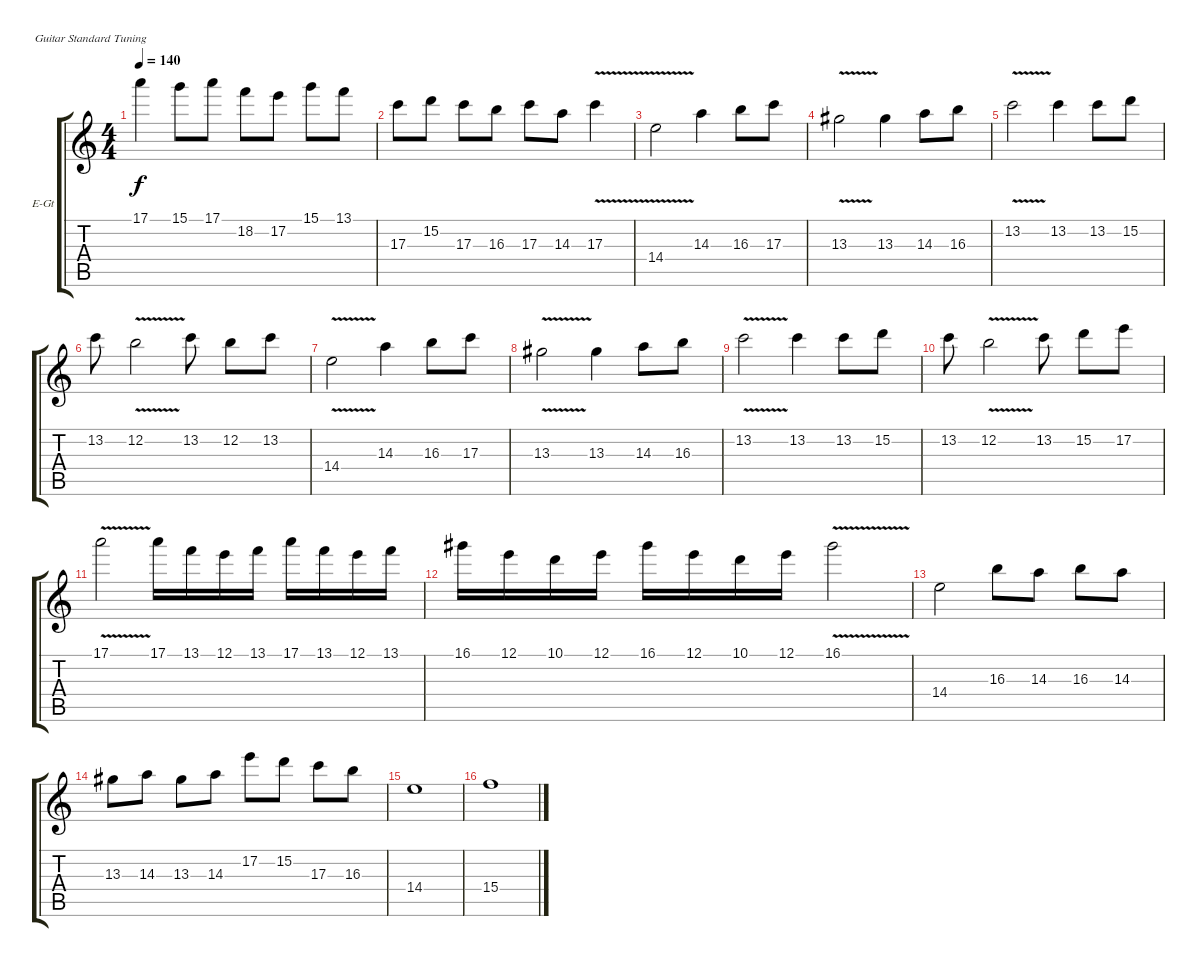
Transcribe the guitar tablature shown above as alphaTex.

\defaultSystemsLayout 4
\bracketExtendMode groupsimilarinstruments
\firstSystemTrackNameOrientation horizontal
\otherSystemsTrackNameOrientation horizontal
\track ("Electric Guitar" "E-Gt") {instrument distortionguitar}
\staff {score tabs}
\tuning (E4 B3 G3 D3 A2 E2)
\ts (4 4)
\tempo 140
\clef g2
\ks c
17.1.4{dy f} 15.1.8 17.1.8 18.2.8 17.2.8 15.1.8 13.1.8 |
17.3.8 15.2.8 17.3.8 16.3.8 17.3.8 14.3.8 17.3{v}.4 |
14.4{v}.2 14.3.4 16.3.8 17.3.8 |
13.3{v}.2 13.3.4 14.3.8 16.3.8 |
13.2{v}.2 13.2.4 13.2.8 15.2.8 |
13.2.8 12.2{v}.2 13.2.8 12.2.8 13.2.8 |
14.4{v}.2 14.3.4 16.3.8 17.3.8 |
13.3{v}.2 13.3.4 14.3.8 16.3.8 |
13.2{v}.2 13.2.4 13.2.8 15.2.8 |
13.2.8 12.2{v}.2 13.2.8 15.2.8 17.2.8 |
17.1{v}.2 17.1.16 13.1.16 12.1.16 13.1.16 17.1.16 13.1.16 12.1.16 13.1.16 |
16.1.16 12.1.16 10.1.16 12.1.16 16.1.16 12.1.16 10.1.16 12.1.16 16.1{v}.2 |
14.4.2 16.3.8 14.3.8 16.3.8 14.3.8 |
13.3.8 14.3.8 13.3.8 14.3.8 17.2.8 15.2.8 17.3.8 16.3.8 |
14.4.1 |
15.4.1
